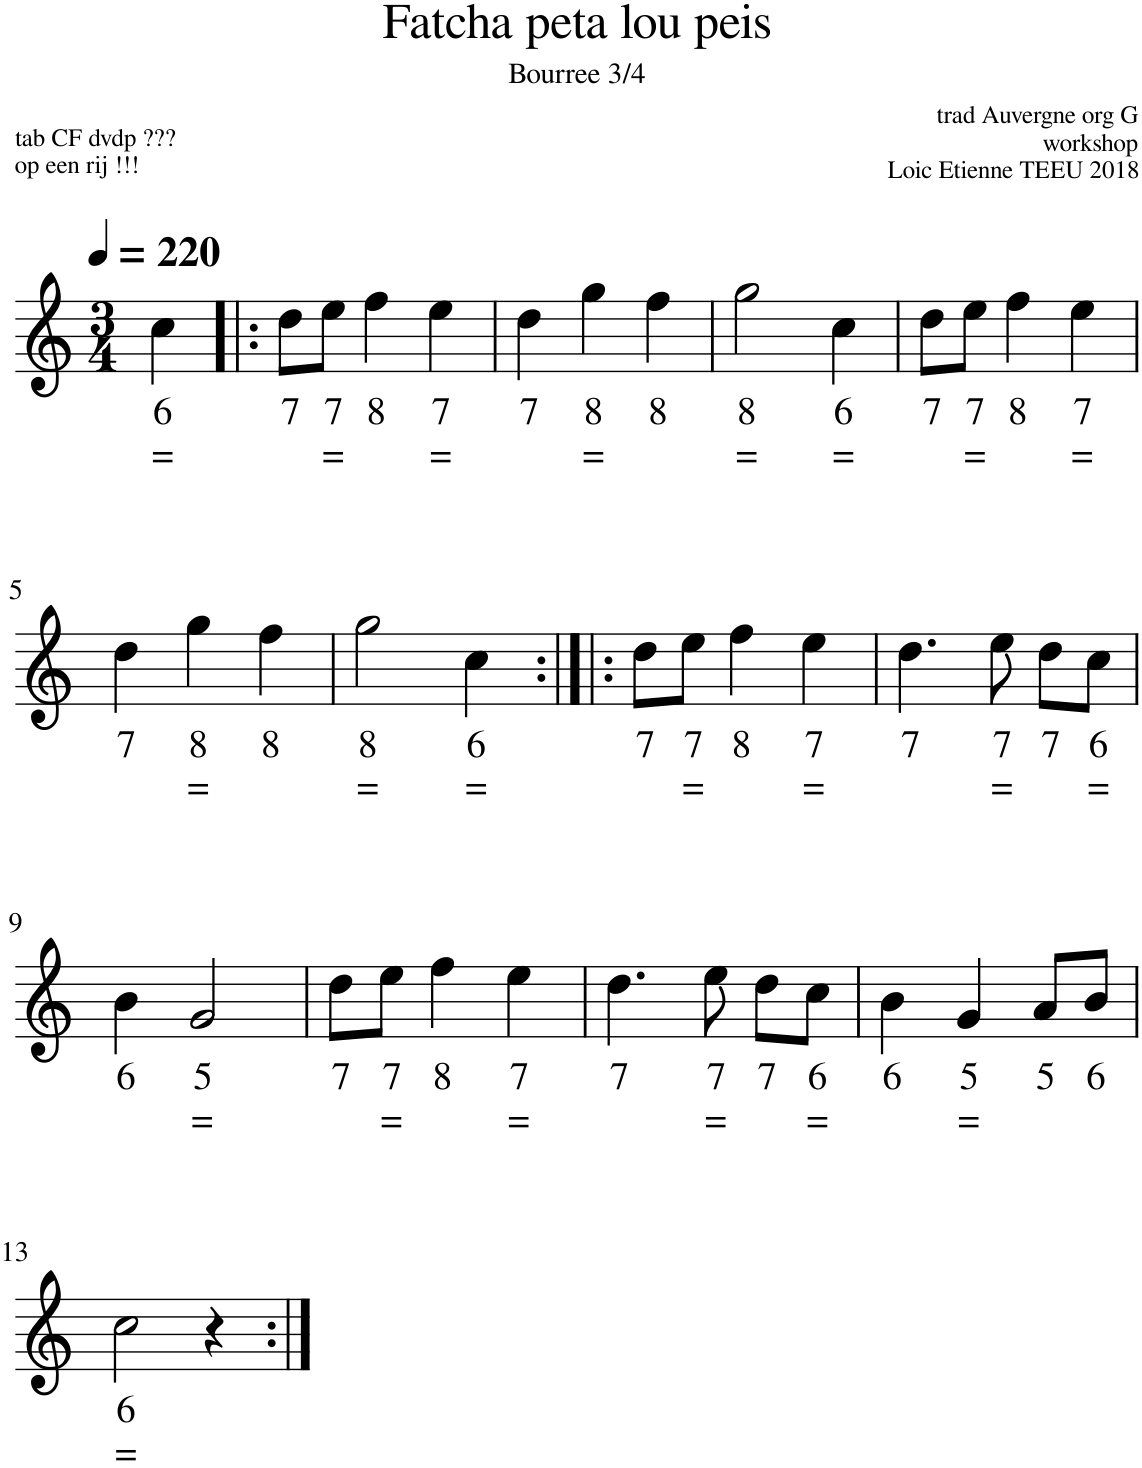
**kern	**kern	**kern	**text	**text
*part3	*part2	*part1	*part1	*part1
*staff3	*staff2	*staff1	*staff1	*staff1
*I"Stem	*I"Stem	*I"Stem	*	*
*stria5	*stria5	*	*	*
*clefG2	*clefG2	*clefG2	*	*
*k[]	*k[]	*k[]	*	*
*M3/4	*M3/4	*M3/4	*	*
*MM220	*MM220	*MM220	*	*
=	=	=	=	=
!	!	!	!LO:LY:b	!LO:LY:b
4A'	4A'	4cc\	6	=
=1!|:	=1!|:	=1!|:	=1!|:	=1!|:
!	!	!	!LO:LY:b	!
4g'	4g'	8dd\L	7	.
!	!	!	!LO:LY:b	!LO:LY:b
.	.	8ee\J	7	=
!	!	!	!LO:LY:b	!
4g'	4d' 4g' 4b'	4ff\	8	.
!	!	!	!LO:LY:b	!LO:LY:b
4c'	4c' 4e' 4g'	4ee\	7	=
=2	=2	=2	=2	=2
!	!	!	!LO:LY:b	!
4g'	4g'	4dd\	7	.
!	!	!	!LO:LY:b	!LO:LY:b
4c'	4c' 4e' 4g'	4gg\	8	=
!	!	!	!LO:LY:b	!
4g'	4d' 4g' 4b'	4ff\	8	.
=3	=3	=3	=3	=3
!	!	!	!LO:LY:b	!LO:LY:b
4c'	4c'	2gg\	8	=
4c'	4c' 4e' 4g'	.	.	.
!	!	!	!LO:LY:b	!LO:LY:b
4c'	4c' 4e' 4g'	4cc\	6	=
=4	=4	=4	=4	=4
!	!	!	!LO:LY:b	!
4g'	4g'	8dd\L	7	.
!	!	!	!LO:LY:b	!LO:LY:b
.	.	8ee\J	7	=
!	!	!	!LO:LY:b	!
4g'	4d' 4g' 4b'	4ff\	8	.
!	!	!	!LO:LY:b	!LO:LY:b
4c'	4c' 4e' 4g'	4ee\	7	=
!!LO:LB:g=z
=5	=5	=5	=5	=5
!	!	!	!LO:LY:b	!
4g'	4g'	4dd\	7	.
!	!	!	!LO:LY:b	!LO:LY:b
4c'	4c' 4e' 4g'	4gg\	8	=
!	!	!	!LO:LY:b	!
4g'	4d' 4g' 4b'	4ff\	8	.
=6	=6	=6	=6	=6
!	!	!	!LO:LY:b	!LO:LY:b
4c'	4c'	2gg\	8	=
4c'	4c' 4e' 4g'	.	.	.
!	!	!	!LO:LY:b	!LO:LY:b
4c'	4c' 4e' 4g'	4cc\	6	=
=7:|!|:	=7:|!|:	=7:|!|:	=7:|!|:	=7:|!|:
!	!	!	!LO:LY:b	!
4g'	4g'	8dd\L	7	.
!	!	!	!LO:LY:b	!LO:LY:b
.	.	8ee\J	7	=
!	!	!	!LO:LY:b	!
4g'	4d' 4g' 4b'	4ff\	8	.
!	!	!	!LO:LY:b	!LO:LY:b
4c'	4c' 4e' 4g'	4ee\	7	=
=8	=8	=8	=8	=8
!	!	!	!LO:LY:b	!
4g'	4g'	4.dd\	7	.
4g'	4d' 4g' 4b'	.	.	.
!	!	!	!LO:LY:b	!LO:LY:b
.	.	8ee\	7	=
!	!	!	!LO:LY:b	!
4g'	4d' 4g' 4b'	8dd\L	7	.
!	!	!	!LO:LY:b	!LO:LY:b
.	.	8cc\J	6	=
!!LO:LB:g=z
=9	=9	=9	=9	=9
!	!	!	!LO:LY:b	!
4g'	4g'	4b\	6	.
!	!	!	!LO:LY:b	!LO:LY:b
4c'	4c' 4e' 4g'	2g/	5	=
4c'	4c' 4e' 4g'	.	.	.
=10	=10	=10	=10	=10
!	!	!	!LO:LY:b	!
4g'	4g'	8dd\L	7	.
!	!	!	!LO:LY:b	!LO:LY:b
.	.	8ee\J	7	=
!	!	!	!LO:LY:b	!
4g'	4d' 4g' 4b'	4ff\	8	.
!	!	!	!LO:LY:b	!LO:LY:b
4c'	4c' 4e' 4g'	4ee\	7	=
=11	=11	=11	=11	=11
!	!	!	!LO:LY:b	!
4g'	4g'	4.dd\	7	.
4g'	4d' 4g' 4b'	.	.	.
!	!	!	!LO:LY:b	!LO:LY:b
.	.	8ee\	7	=
!	!	!	!LO:LY:b	!
4g'	4d' 4g' 4b'	8dd\L	7	.
!	!	!	!LO:LY:b	!LO:LY:b
.	.	8cc\J	6	=
=12	=12	=12	=12	=12
!	!	!	!LO:LY:b	!
4g'	4g'	4b\	6	.
!	!	!	!LO:LY:b	!LO:LY:b
4c'	4c' 4e' 4g'	4g/	5	=
!	!	!	!LO:LY:b	!
4g'	4d' 4g' 4b'	8a/L	5	.
!	!	!	!LO:LY:b	!
.	.	8b/J	6	.
!!LO:LB:g=z
=13	=13	=13	=13	=13
!	!	!	!LO:LY:b	!LO:LY:b
4c'	4c'	2cc\	6	=
4c'	4c' 4e' 4g'	.	.	.
4c'	4c' 4e' 4g'	4r	.	.
=:|!	=:|!	=:|!	=:|!	=:|!
*-	*-	*-	*-	*-
